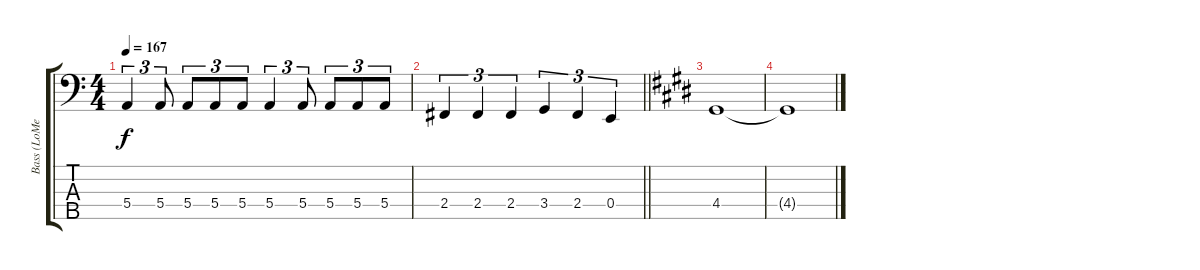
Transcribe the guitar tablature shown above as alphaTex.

\track ("Bass (LoMenzo)" "Bass (LoMe") {instrument electricbassfinger}
\staff {score tabs}
\tuning (G2 D2 A1 E1 B0) {hide}
\ts (4 4)
\tempo 167
\clef f4
\ks c
5.4.4{tu (3 2) dy f} 5.4.8{tu (3 2)} 5.4.8{tu (3 2)} 5.4.8{tu (3 2)} 5.4.8{tu (3 2)} 5.4.4{tu (3 2)} 5.4.8{tu (3 2)} 5.4.8{tu (3 2)} 5.4.8{tu (3 2)} 5.4.8{tu (3 2)} |
\barLineRight lightlight
2.4.4{tu (3 2)} 2.4.4{tu (3 2)} 2.4.4{tu (3 2)} 3.4.4{tu (3 2)} 2.4.4{tu (3 2)} 0.4.4{tu (3 2)} |
\ks e
4.4.1 |
4.4{t}.1
